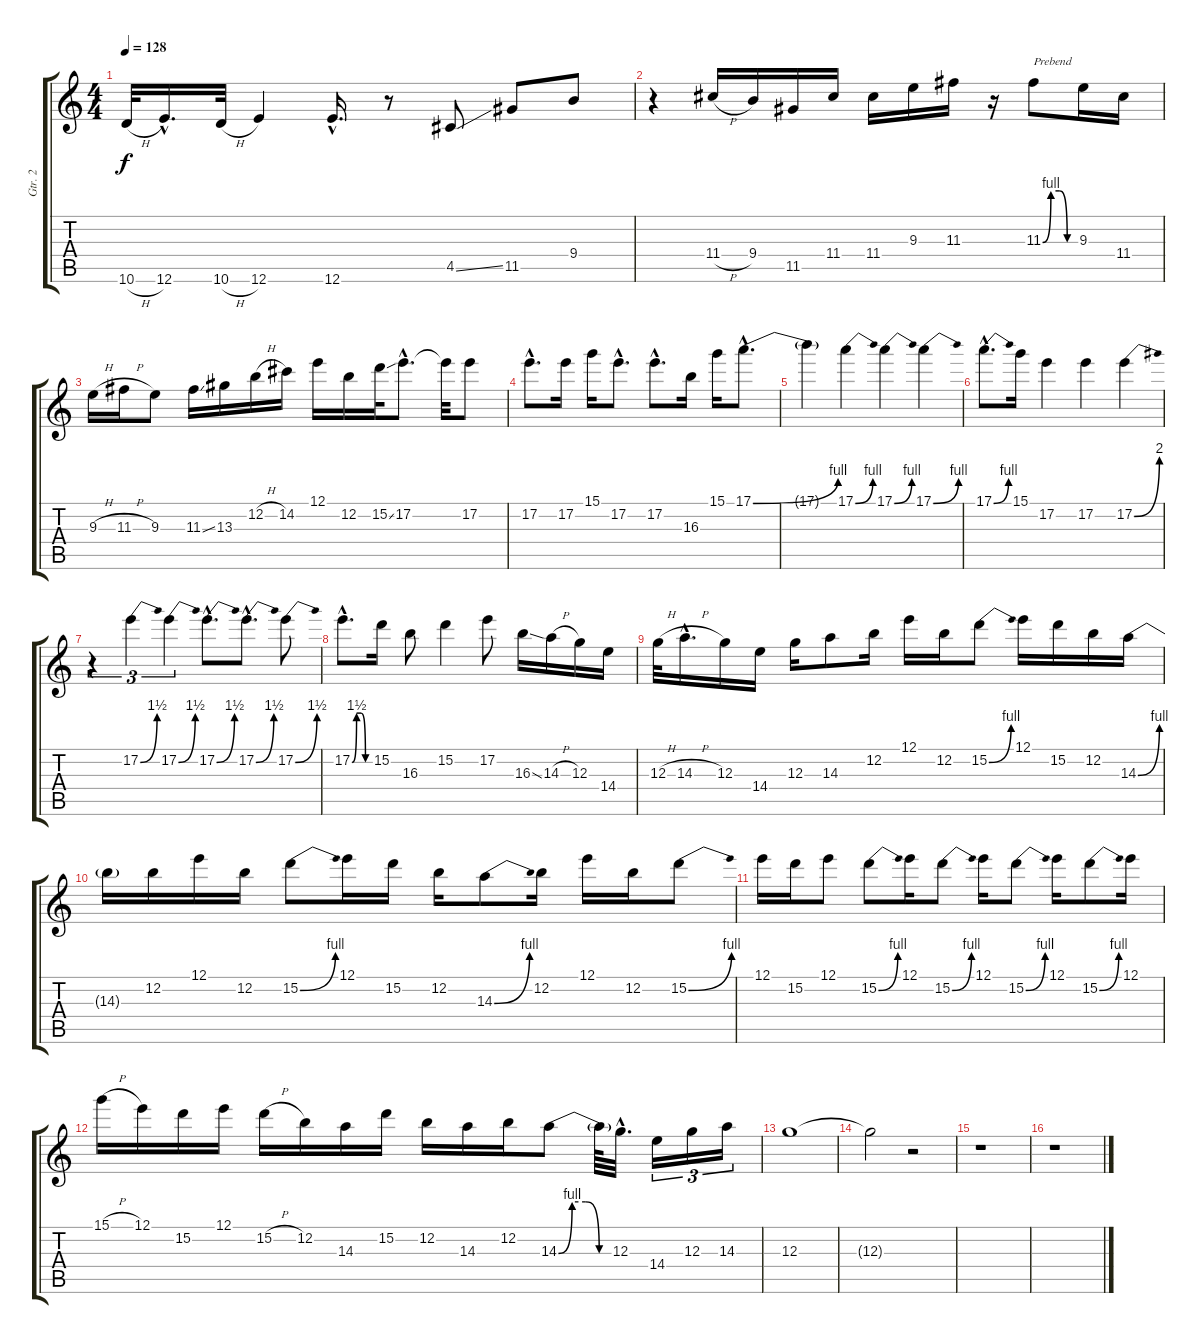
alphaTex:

\track ("Gtr. 2" "Gtr. 2") {instrument overdrivenguitar}
\staff {score tabs}
\tuning (E4 B3 G3 D3 A2 E2) {hide}
\ts (4 4)
\tempo 128
\clef g2
\ks c
10.6{h}.32{dy f} 12.6{hac}.16{d} 10.6{h}.32 12.6.4 12.6{hac}.16{d} r.8 4.5{ss}.8 11.5.8 9.4.8 |
r.4 11.4{h}.16 9.4.16 11.5.16 11.4.16 11.4.16 9.3.16 11.3.16 r.16 11.3{be (custom 0 0 15 4 30 4 45 0 60 0)}.8{txt "Prebend"} 9.3.16 11.4.16 |
9.3{h}.16 11.3{h}.16 9.3.8 11.3{ss}.16 13.3.16 12.2{h}.16 14.2.16 12.1.16 12.2.16 15.2{ss}.32 17.2{hac}.8{d} 17.2{t}.32 17.2.8 |
17.2{hac}.8{d} 17.2.16 15.1.16 17.2{hac}.8{d} 17.2{hac}.8{d} 16.3.16 15.1.16 17.1{be (bend 0 0 60 4) hac}.8{d} |
17.1{t}.4 17.1{be (bend 0 0 60 4)}.4 17.1{be (bend 0 0 60 4)}.4 17.1{be (bend 0 0 60 4)}.4 |
17.1{be (bend 0 0 60 4) hac}.8{d} 15.1.16 17.2.4 17.2.4 17.2{be (bend 0 0 60 8)}.4 |
r.4{tu (3 2)} 17.2{be (bend 0 0 60 6)}.4{tu (3 2)} 17.2{be (bend 0 0 60 6)}.4{tu (3 2)} 17.2{be (bend 0 0 60 6) hac}.8{d} 17.2{be (bend 0 0 60 6) hac}.8{d} 17.2{be (bend 0 0 60 6)}.8 |
17.2{be (custom 0 0 15 6 30 6 45 0 60 0) hac}.8{d} 15.2.16 16.3.8 15.2.4 17.2.8 16.3{ss}.16 14.3{h}.16 12.3.16 14.4.16 |
12.3{h}.32 14.3{h hac}.16{d} 12.3.16 14.4.16 12.3.16 14.3.8 12.2.16 12.1.16 12.2.16 15.2{be (bend 0 0 60 4)}.8 12.1.16 15.2.16 12.2.16 14.3{be (bend 0 0 60 4)}.16 |
14.3{t}.16 12.2.16 12.1.16 12.2.16 15.2{be (bend 0 0 60 4)}.8 12.1.16 15.2.16 12.2.16 14.3{be (bend 0 0 60 4)}.8 12.2.16 12.1.16 12.2.16 15.2{be (bend 0 0 60 4)}.8 |
12.1.16 15.2.16 12.1.8 15.2{be (bend 0 0 60 4)}.8 12.1.16 15.2{be (bend 0 0 60 4)}.8 12.1.16 15.2{be (bend 0 0 60 4)}.8 12.1.16 15.2{be (bend 0 0 60 4)}.8 12.1.16 |
15.1{h}.16 12.1.16 15.2.16 12.1.16 15.2{h}.16 12.2.16 14.3.16 15.2.16 12.2.16 14.3.16 12.2.16 14.3{be (custom 0 0 15 4 30 4 45 0 60 0)}.8 14.3{t}.64 12.3{hac}.32{d} 14.4.16{tu (3 2)} 12.3.16{tu (3 2)} 14.3.16{tu (3 2)} |
12.3.1 |
12.3{t}.2 r.2 |
r.1 |
r.1
